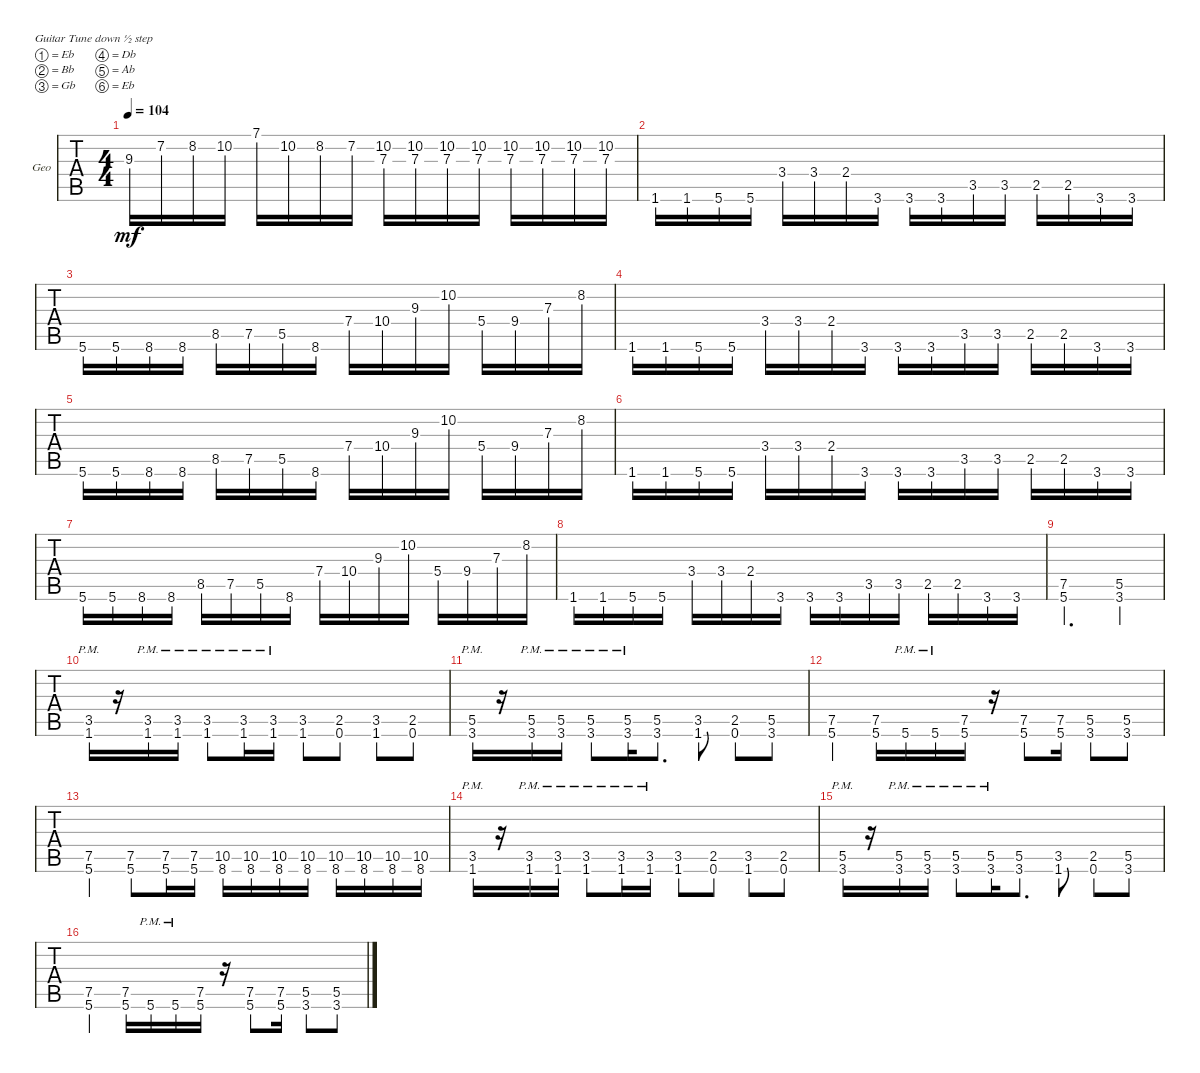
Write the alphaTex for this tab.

\defaultSystemsLayout 4
\bracketExtendMode groupsimilarinstruments
\firstSystemTrackNameOrientation horizontal
\otherSystemsTrackNameOrientation horizontal
\track ("Geoff" "Geo") {instrument acousticguitarsteel}
\staff {tabs}
\tuning (Eb4 Bb3 Gb3 Db3 Ab2 Eb2)
\ts (4 4)
\tempo 104
\clef g2
\ks c
9.3.16{dy mf} 7.2.16 8.2.16 10.2.16 7.1.16 10.2.16 8.2.16 7.2.16 (7.3 10.2).16 (7.3 10.2).16 (7.3 10.2).16 (7.3 10.2).16 (7.3 10.2).16 (7.3 10.2).16 (7.3 10.2).16 (7.3 10.2).16 |
1.6.16 1.6.16 5.6.16 5.6.16 3.4.16 3.4.16 2.4.16 3.6.16 3.6.16 3.6.16 3.5.16 3.5.16 2.5.16 2.5.16 3.6.16 3.6.16 |
5.6.16 5.6.16 8.6.16 8.6.16 8.5.16 7.5.16 5.5.16 8.6.16 7.4.16 10.4.16 9.3.16 10.2.16 5.4.16 9.4.16 7.3.16 8.2.16 |
1.6.16 1.6.16 5.6.16 5.6.16 3.4.16 3.4.16 2.4.16 3.6.16 3.6.16 3.6.16 3.5.16 3.5.16 2.5.16 2.5.16 3.6.16 3.6.16 |
5.6.16 5.6.16 8.6.16 8.6.16 8.5.16 7.5.16 5.5.16 8.6.16 7.4.16 10.4.16 9.3.16 10.2.16 5.4.16 9.4.16 7.3.16 8.2.16 |
1.6.16 1.6.16 5.6.16 5.6.16 3.4.16 3.4.16 2.4.16 3.6.16 3.6.16 3.6.16 3.5.16 3.5.16 2.5.16 2.5.16 3.6.16 3.6.16 |
5.6.16 5.6.16 8.6.16 8.6.16 8.5.16 7.5.16 5.5.16 8.6.16 7.4.16 10.4.16 9.3.16 10.2.16 5.4.16 9.4.16 7.3.16 8.2.16 |
1.6.16 1.6.16 5.6.16 5.6.16 3.4.16 3.4.16 2.4.16 3.6.16 3.6.16 3.6.16 3.5.16 3.5.16 2.5.16 2.5.16 3.6.16 3.6.16 |
(5.6 7.5).2{d} (3.6 5.5).4 |
(1.6{pm} 3.5{pm}).16 r.16 (1.6{pm} 3.5{pm}).16 (1.6{pm} 3.5{pm}).16 (1.6{pm} 3.5{pm}).8 (1.6{pm} 3.5{pm}).16 (1.6{pm} 3.5{pm}).16 (1.6 3.5).8 (2.5 0.6).8 (1.6 3.5).8 (0.6 2.5).8 |
(3.6{pm} 5.5{pm}).16 r.16 (3.6{pm} 5.5{pm}).16 (3.6{pm} 5.5{pm}).16 (3.6{pm} 5.5{pm}).8 (3.6{pm} 5.5{pm}).16 (3.6 5.5).8{d} (1.6 3.5).8 (0.6 2.5).8 (3.6 5.5).8 |
(5.6 7.5).4 (5.6 7.5).16 5.6{pm}.16 5.6{pm}.16 (5.6 7.5).16 r.16 (5.6 7.5).8 (7.5 5.6).16 (3.6 5.5).8 (3.6 5.5).8 |
(5.6 7.5).4 (5.6 7.5).8 (5.6 7.5).16 (5.6 7.5).16 (8.6 10.5).16 (8.6 10.5).16 (8.6 10.5).16 (8.6 10.5).16 (8.6 10.5).16 (8.6 10.5).16 (8.6 10.5).16 (8.6 10.5).16 |
(1.6{pm} 3.5{pm}).16 r.16 (1.6{pm} 3.5{pm}).16 (1.6{pm} 3.5{pm}).16 (1.6{pm} 3.5{pm}).8 (1.6{pm} 3.5{pm}).16 (1.6{pm} 3.5{pm}).16 (1.6 3.5).8 (2.5 0.6).8 (1.6 3.5).8 (0.6 2.5).8 |
(3.6{pm} 5.5{pm}).16 r.16 (3.6{pm} 5.5{pm}).16 (3.6{pm} 5.5{pm}).16 (3.6{pm} 5.5{pm}).8 (3.6{pm} 5.5{pm}).16 (3.6 5.5).8{d} (1.6 3.5).8 (0.6 2.5).8 (3.6 5.5).8 |
(5.6 7.5).4 (5.6 7.5).16 5.6{pm}.16 5.6{pm}.16 (5.6 7.5).16 r.16 (5.6 7.5).8 (7.5 5.6).16 (3.6 5.5).8 (3.6 5.5).8
